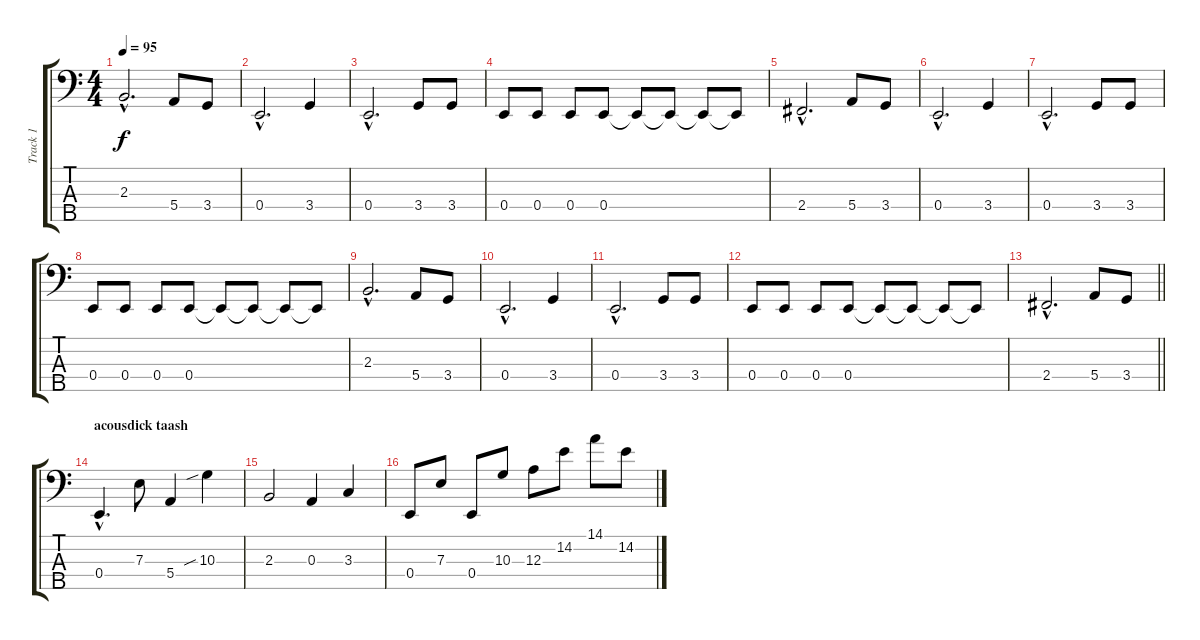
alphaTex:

\track ("Track 1" "Track 1") {instrument electricbassfinger}
\staff {score tabs}
\tuning (G2 D2 A1 E1 B0) {hide}
\ts (4 4)
\tempo 95
\clef f4
\ks c
2.3{hac}.2{d dy f} 5.4.8 3.4.8 |
0.4{hac}.2{d} 3.4.4 |
0.4{hac}.2{d} 3.4.8 3.4.8 |
0.4.8 0.4.8 0.4.8 0.4.8 0.4{t}.8 0.4{t}.8 0.4{t}.8 0.4{t}.8 |
2.4{hac}.2{d} 5.4.8 3.4.8 |
0.4{hac}.2{d} 3.4.4 |
0.4{hac}.2{d} 3.4.8 3.4.8 |
0.4.8 0.4.8 0.4.8 0.4.8 0.4{t}.8 0.4{t}.8 0.4{t}.8 0.4{t}.8 |
2.3{hac}.2{d} 5.4.8 3.4.8 |
0.4{hac}.2{d} 3.4.4 |
0.4{hac}.2{d} 3.4.8 3.4.8 |
0.4.8 0.4.8 0.4.8 0.4.8 0.4{t}.8 0.4{t}.8 0.4{t}.8 0.4{t}.8 |
\barLineRight lightlight
2.4{hac}.2{d} 5.4.8 3.4.8 |
\section ("" "acousdick taash")
0.4{hac}.4{d} 7.3.8 5.4.4 10.3{sib}.4 |
2.3.2 0.3.4 3.3.4 |
0.4.8 7.3.8 0.4.8 10.3.8 12.3.8 14.2.8 14.1.8 14.2.8
